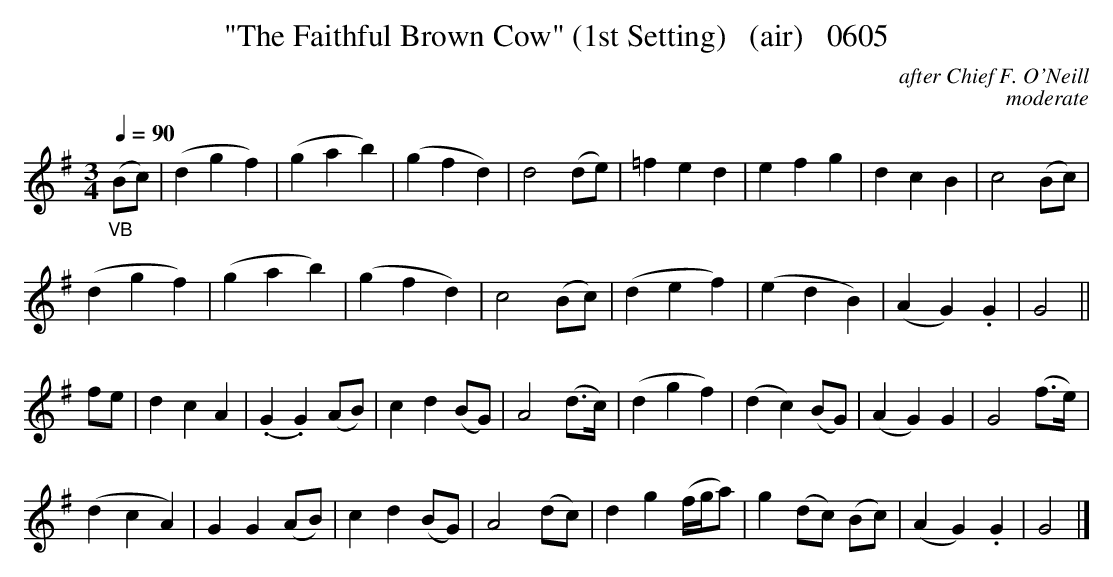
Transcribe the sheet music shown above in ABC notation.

X:1
T:"The Faithful Brown Cow" (1st Setting)   (air)   0605
C:after Chief F. O'Neill
C:moderate
BRENNAN June 2003 (HTTP://WWW.SOSYOURMOM.COM)
Q:1/4=90
M:3/4
L:1/8
K:G
"_VB"(Bc)|(d2g2f2)|(g2a2b2)|(g2f2d2)|d4(de)|=f2e2d2|e2f2g2|d2c2B2|c4(Bc)|
(d2g2f2)|(g2a2b2)|(g2f2d2)|c4(Bc)|(d2e2f2)|(e2d2B2)|(A2G2).G2|G4||
fe|d2c2A2|(.G2.G2)(AB)|c2d2(BG)|A4(d3/2c/2)|(d2g2f2)|(d2c2)(BG)|(A2G2)G2|G4(f3/2e/2)|
(d2c2A2)|G2G2(AB)|c2d2(BG)|A4(dc)|d2g2(f/2g/2a)|g2(dc) (Bc)|(A2G2).G2|G4|]
